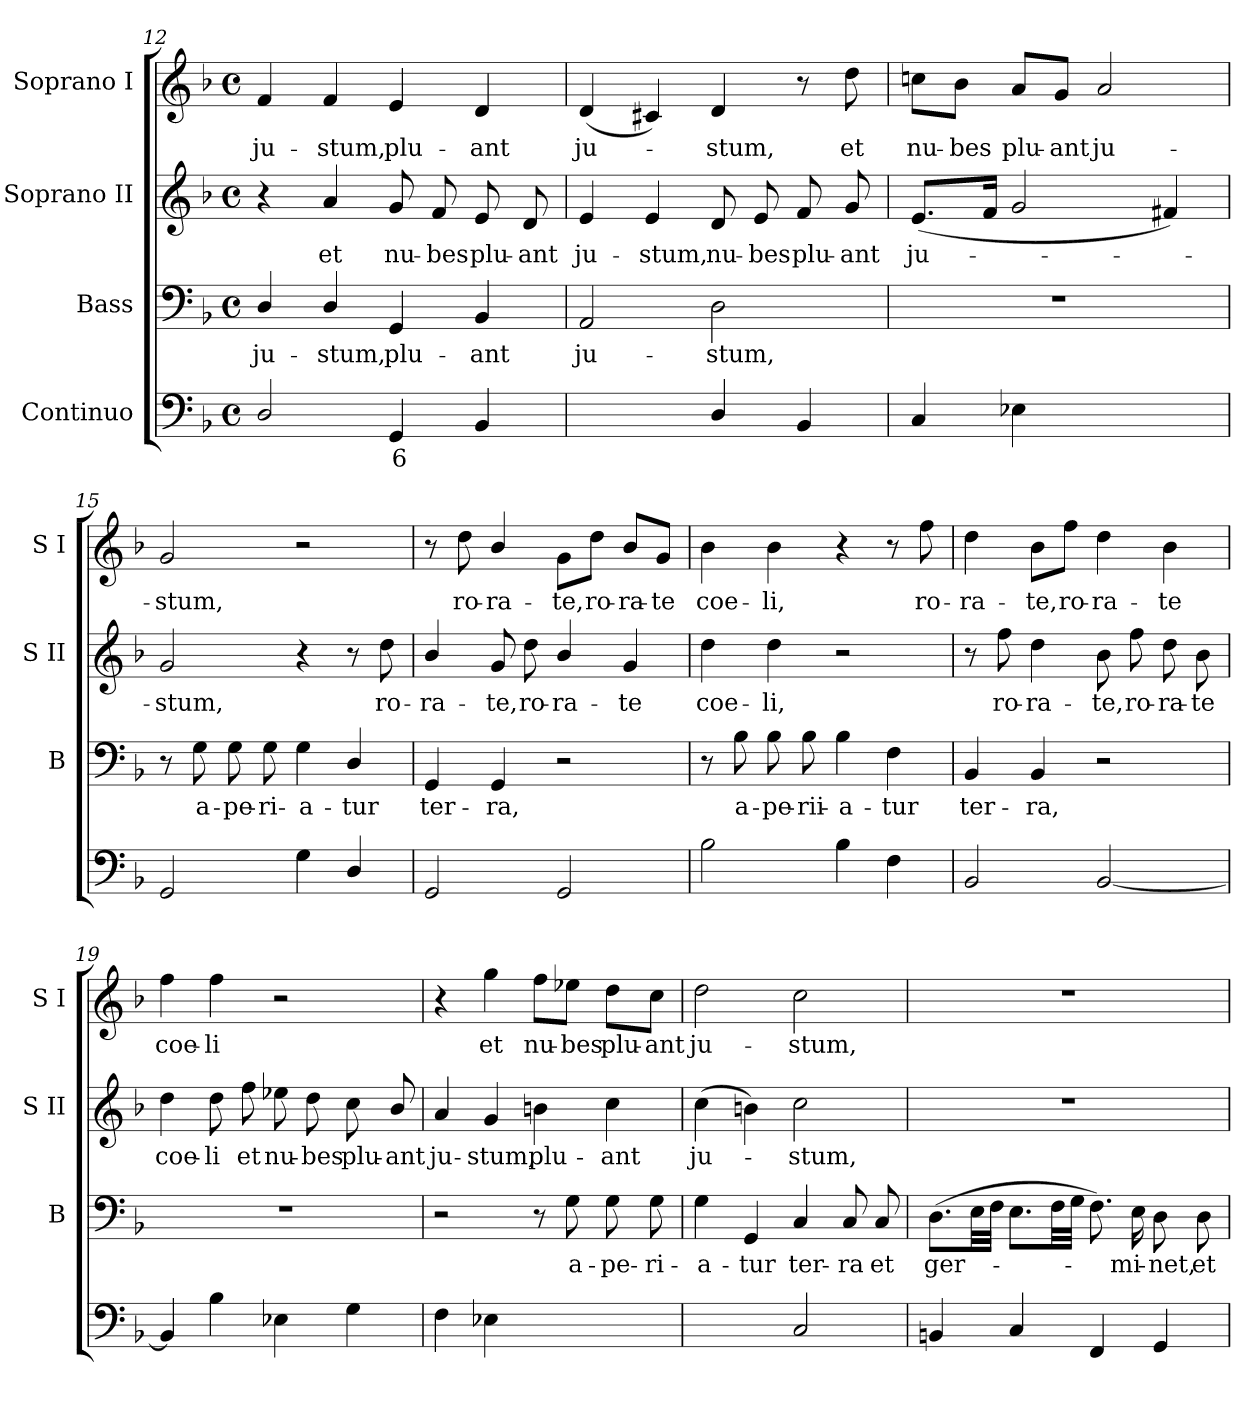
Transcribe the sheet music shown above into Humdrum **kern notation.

**kern	**text	**kern	**text	**kern	**text	**kern	**text
*part4	*part4	*part3	*part3	*part2	*part2	*part1	*part1
*staff4	*staff4	*staff3	*staff3	*staff2	*staff2	*staff1	*staff1
*I"Continuo	*	*I"Bass	*	*I"Soprano II	*	*I"Soprano I	*
*	*	*I'B	*	*I'S II	*	*I'S I	*
!!LO:LB:g=z
*clefF4	*	*clefF4	*	*clefG2	*	*clefG2	*
*k[b-]	*	*k[b-]	*	*k[b-]	*	*k[b-]	*
*F:	*	*F:	*	*F:	*	*F:	*
*M4/4	*	*M4/4	*	*M4/4	*	*M4/4	*
*met(c)	*	*met(c)	*	*met(c)	*	*met(c)	*
=12	=12	=12	=12	=12	=12	=12	=12
!	!	!	!LO:LY:b	!	!	!	!LO:LY:b
2D/	.	4D/	ju-	4r	.	4f	ju-
!	!	!	!LO:LY:b	!	!LO:LY:b	!	!LO:LY:b
.	.	4D/	-stum,	4a	et	4f	-stum,
!	!LO:LY:b	!	!LO:LY:b	!	!LO:LY:b	!	!LO:LY:b
4GG	6	4GG	plu-	8g	nu-	4e	plu-
!	!	!	!	!	!LO:LY:b	!	!
.	.	.	.	8f	-bes	.	.
!	!	!	!LO:LY:b	!	!LO:LY:b	!	!LO:LY:b
4BB-	.	4BB-	-ant	8e	plu-	4d	-ant
!	!	!	!	!	!LO:LY:b	!	!
.	.	.	.	8d	-ant	.	.
=13	=13	=13	=13	=13	=13	=13	=13
!	!LO:LY:b	!	!LO:LY:b	!	!LO:LY:b	!	!LO:LY:b
[4AAyy	4	2AA	ju-	4e	ju-	(<4d	ju-
!	!	!	!	!	!LO:LY:b	!	!
4AAyy]	.	.	.	4e	-stum,	4c#X)	.
!	!	!	!LO:LY:b	!	!LO:LY:b	!	!LO:LY:b
4D/	.	2D	-stum,	8d	nu-	4d	stum,
!	!	!	!	!	!LO:LY:b	!	!
.	.	.	.	8e	-bes	.	.
!	!	!	!	!	!LO:LY:b	!	!
4BB-	.	.	.	8f	plu-	8r	.
!	!	!	!	!	!LO:LY:b	!	!LO:LY:b
.	.	.	.	8g	-ant	8dd	et
=14	=14	=14	=14	=14	=14	=14	=14
!	!	!	!	!	!LO:LY:b	!	!LO:LY:b
4C	.	1r	.	(<8.eL	ju-	8ccn\L	nu-
!	!	!	!	!	!	!	!LO:LY:b
.	.	.	.	.	.	8b-\J	-bes
.	.	.	.	16fJ	.	.	.
!	!	!	!	!	!	!	!LO:LY:b
4E-X	.	.	.	2g	.	8a/L	plu-
!	!	!	!	!	!	!	!LO:LY:b
.	.	.	.	.	.	8g/J	-ant
!	!LO:LY:b	!	!	!	!	!	!LO:LY:b
[4D/yy	4	.	.	.	.	2a	ju-
4Dyy]	.	.	.	4f#X)	.	.	.
=15	=15	=15	=15	=15	=15	=15	=15
!	!	!	!	!	!LO:LY:b	!	!LO:LY:b
2GG	.	8r	.	2g	stum,	2g	-stum,
!	!	!	!LO:LY:b	!	!	!	!
.	.	8G	a-	.	.	.	.
!	!	!	!LO:LY:b	!	!	!	!
.	.	8G	-pe-	.	.	.	.
!	!	!	!LO:LY:b	!	!	!	!
.	.	8G	-ri-	.	.	.	.
!	!	!	!LO:LY:b	!	!	!	!
4G	.	4G	-a-	4r	.	2r	.
!	!	!	!LO:LY:b	!	!	!	!
4D/	.	4D/	-tur	8r	.	.	.
!	!	!	!	!	!LO:LY:b	!	!
.	.	.	.	8dd	ro-	.	.
!!LO:LB:g=z
=16	=16	=16	=16	=16	=16	=16	=16
!	!	!	!LO:LY:b	!	!LO:LY:b	!	!
2GG	.	4GG	ter-	4b-/	-ra-	8r	.
!	!	!	!	!	!	!	!LO:LY:b
.	.	.	.	.	.	8dd	ro-
!	!	!	!LO:LY:b	!	!LO:LY:b	!	!LO:LY:b
.	.	4GG	-ra,	8g	-te,	4b-/	-ra-
!	!	!	!	!	!LO:LY:b	!	!
.	.	.	.	8dd	ro-	.	.
!	!	!	!	!	!LO:LY:b	!	!LO:LY:b
2GG	.	2r	.	4b-/	-ra-	8g\L	-te,
!	!	!	!	!	!	!	!LO:LY:b
.	.	.	.	.	.	8dd\J	ro-
!	!	!	!	!	!LO:LY:b	!	!LO:LY:b
.	.	.	.	4g	-te	8b-/L	-ra-
!	!	!	!	!	!	!	!LO:LY:b
.	.	.	.	.	.	8g/J	-te
=17	=17	=17	=17	=17	=17	=17	=17
!	!	!	!	!	!LO:LY:b	!	!LO:LY:b
2B-	.	8r	.	4dd	coe-	4b-	coe-
!	!	!	!LO:LY:b	!	!	!	!
.	.	8B-	a-	.	.	.	.
!	!	!	!LO:LY:b	!	!LO:LY:b	!	!LO:LY:b
.	.	8B-	-pe-	4dd	-li,	4b-	-li,
!	!	!	!LO:LY:b	!	!	!	!
.	.	8B-	-rii-	.	.	.	.
!	!	!	!LO:LY:b	!	!	!	!
4B-	.	4B-	-a-	2r	.	4r	.
!	!	!	!LO:LY:b	!	!	!	!
4F	.	4F	-tur	.	.	8r	.
!	!	!	!	!	!	!	!LO:LY:b
.	.	.	.	.	.	8ff	ro-
=18	=18	=18	=18	=18	=18	=18	=18
!	!	!	!LO:LY:b	!	!	!	!LO:LY:b
2BB-	.	4BB-	ter-	8r	.	4dd	-ra-
!	!	!	!	!	!LO:LY:b	!	!
.	.	.	.	8ff	ro-	.	.
!	!	!	!LO:LY:b	!	!LO:LY:b	!	!LO:LY:b
.	.	4BB-	-ra,	4dd	-ra-	8b-\L	-te,
!	!	!	!	!	!	!	!LO:LY:b
.	.	.	.	.	.	8ff\J	ro-
!	!	!	!	!	!LO:LY:b	!	!LO:LY:b
[2BB-	.	2r	.	8b-	-te,	4dd	-ra-
!	!	!	!	!	!LO:LY:b	!	!
.	.	.	.	8ff	ro-	.	.
!	!	!	!	!	!LO:LY:b	!	!LO:LY:b
.	.	.	.	8dd	-ra-	4b-	-te
!	!	!	!	!	!LO:LY:b	!	!
.	.	.	.	8b-	-te	.	.
=19	=19	=19	=19	=19	=19	=19	=19
!	!	!	!	!	!LO:LY:b	!	!LO:LY:b
4BB-]	.	1r	.	4dd	coe-	4ff	coe-
!	!	!	!	!	!LO:LY:b	!	!LO:LY:b
4B-	.	.	.	8dd	-li	4ff	-li
!	!	!	!	!	!LO:LY:b	!	!
.	.	.	.	8ff	et	.	.
!	!	!	!	!	!LO:LY:b	!	!
4E-X	.	.	.	8ee-X	nu-	2r	.
!	!	!	!	!	!LO:LY:b	!	!
.	.	.	.	8dd	-bes	.	.
!	!	!	!	!	!LO:LY:b	!	!
4G	.	.	.	8cc	plu-	.	.
!	!	!	!	!	!LO:LY:b	!	!
.	.	.	.	8b-/	-ant	.	.
!!LO:LB:g=z
=20	=20	=20	=20	=20	=20	=20	=20
!	!	!	!	!	!LO:LY:b	!	!
4F	.	2r	.	4a	ju-	4r	.
!	!	!	!	!	!LO:LY:b	!	!LO:LY:b
4E-X	.	.	.	4g	-stum,	4gg	et
!	!	!	!	!	!LO:LY:b	!	!LO:LY:b
[4Gyy	.	8r	.	4bn	plu-	8ff\L	nu-
!	!	!	!LO:LY:b	!	!	!	!LO:LY:b
.	.	8G	a-	.	.	8ee-X\J	-bes
!	!LO:LY:b	!	!LO:LY:b	!	!LO:LY:b	!	!LO:LY:b
4Gyy]	4	8G	-pe-	4cc	-ant	8dd\L	plu-
!	!	!	!LO:LY:b	!	!	!	!LO:LY:b
.	.	8G	-ri-	.	.	8cc\J	-ant
=21	=21	=21	=21	=21	=21	=21	=21
!	!LO:LY:b	!	!LO:LY:b	!	!LO:LY:b	!	!LO:LY:b
[4GGyy	4	4G	-a-	(>4cc	ju-	2dd	ju-
!	!	!	!LO:LY:b	!	!	!	!
4GGyy]	.	4GG	-tur	4bn)	.	.	.
!	!	!	!LO:LY:b	!	!LO:LY:b	!	!LO:LY:b
2C	.	4C	ter-	2cc	stum,	2cc	-stum,
!	!	!	!LO:LY:b	!	!	!	!
.	.	8C	-ra	.	.	.	.
!	!	!	!LO:LY:b	!	!	!	!
.	.	8C	et	.	.	.	.
=22	=22	=22	=22	=22	=22	=22	=22
!	!	!	!LO:LY:b	!	!	!	!
4BBn	.	(>8.DL	ger-	1r	.	1r	.
.	.	32ELL	.	.	.	.	.
.	.	32FJJJ	.	.	.	.	.
4C	.	8.EL	.	.	.	.	.
.	.	32FLL	.	.	.	.	.
.	.	32GJJJ	.	.	.	.	.
4FF	.	8.F)	.	.	.	.	.
!	!	!	!LO:LY:b	!	!	!	!
.	.	16E	mi-	.	.	.	.
!	!	!	!LO:LY:b	!	!	!	!
4GG	.	8D	-net,	.	.	.	.
!	!	!	!LO:LY:b	!	!	!	!
.	.	8D	et	.	.	.	.
=	=	=	=	=	=	=	=
*-	*-	*-	*-	*-	*-	*-	*-
